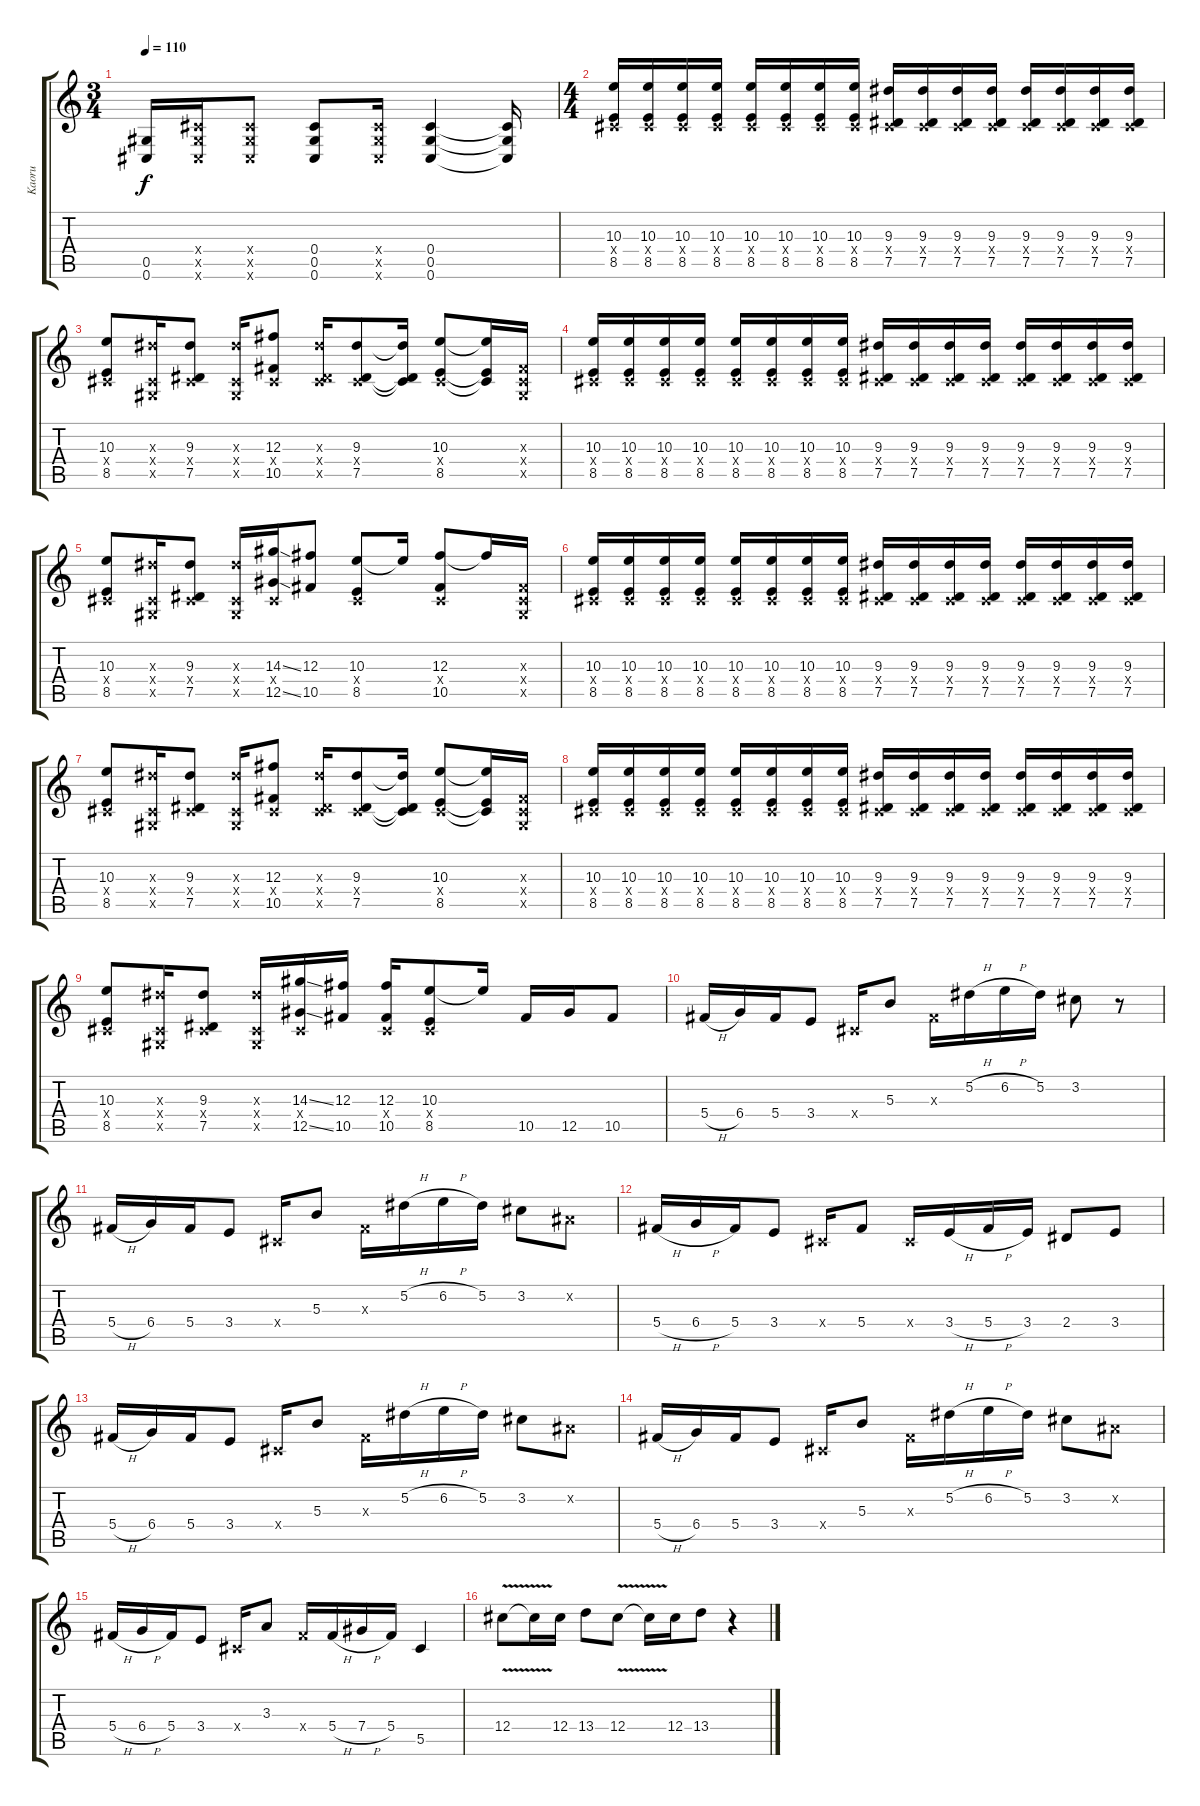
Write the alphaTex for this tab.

\track ("Kaoru" "Kaoru") {instrument overdrivenguitar}
\staff {score tabs}
\tuning (Eb4 Bb3 Gb3 Db3 Ab2 Db2) {hide}
\ts (3 4)
\tempo 110
\clef g2
\ks c
(0.5{t} 0.6{t}).16{dy f} (0.4{x} 0.5{x} 0.6{x}).16 (0.4{x} 0.5{x} 0.6{x}).8 (0.4 0.5 0.6).8 (0.4{x} 0.5{x} 0.6{x}).16 (0.4 0.5 0.6).4 (0.4{t} 0.5{t} 0.6{t}).16 |
\ts (4 4)
(10.3 0.4{x} 8.5).16{volume 10 instrument overdrivenguitar} (10.3 0.4{x} 8.5).16 (10.3 0.4{x} 8.5).16 (10.3 0.4{x} 8.5).16 (10.3 0.4{x} 8.5).16 (10.3 0.4{x} 8.5).16 (10.3 0.4{x} 8.5).16 (10.3 0.4{x} 8.5).16 (9.3 0.4{x} 7.5).16 (9.3 0.4{x} 7.5).16 (9.3 0.4{x} 7.5).16 (9.3 0.4{x} 7.5).16 (9.3 0.4{x} 7.5).16 (9.3 0.4{x} 7.5).16 (9.3 0.4{x} 7.5).16 (9.3 0.4{x} 7.5).16 |
(10.3 0.4{x} 8.5).8 (9.3{x} 0.4{x} 0.5{x}).16 (9.3 0.4{x} 7.5).8 (9.3{x} 0.4{x} 0.5{x}).16 (12.3 0.4{x} 10.5).8 (9.3{x} 0.4{x} 7.5{x}).16 (9.3 0.4{x} 7.5).8 (9.3{t} 0.4{t} 7.5{t}).16 (10.3 0.4{x} 8.5).8 (10.3{t} 0.4{t} 8.5{t}).16 (0.3{x} 0.4{x} 0.5{x}).16 |
(10.3 0.4{x} 8.5).16 (10.3 0.4{x} 8.5).16 (10.3 0.4{x} 8.5).16 (10.3 0.4{x} 8.5).16 (10.3 0.4{x} 8.5).16 (10.3 0.4{x} 8.5).16 (10.3 0.4{x} 8.5).16 (10.3 0.4{x} 8.5).16 (9.3 0.4{x} 7.5).16 (9.3 0.4{x} 7.5).16 (9.3 0.4{x} 7.5).16 (9.3 0.4{x} 7.5).16 (9.3 0.4{x} 7.5).16 (9.3 0.4{x} 7.5).16 (9.3 0.4{x} 7.5).16 (9.3 0.4{x} 7.5).16 |
(10.3 0.4{x} 8.5).8 (9.3{x} 0.4{x} 0.5{x}).16 (9.3 0.4{x} 7.5).8 (9.3{x} 0.4{x} 0.5{x}).16 (14.3{ss} 0.4{x} 12.5{ss}).16 (12.3 10.5).8 (10.3 0.4{x} 8.5).8 10.3{t}.16 (12.3 0.4{x} 10.5).8 12.3{t}.16 (0.3{x} 0.4{x} 0.5{x}).16 |
(10.3 0.4{x} 8.5).16 (10.3 0.4{x} 8.5).16 (10.3 0.4{x} 8.5).16 (10.3 0.4{x} 8.5).16 (10.3 0.4{x} 8.5).16 (10.3 0.4{x} 8.5).16 (10.3 0.4{x} 8.5).16 (10.3 0.4{x} 8.5).16 (9.3 0.4{x} 7.5).16 (9.3 0.4{x} 7.5).16 (9.3 0.4{x} 7.5).16 (9.3 0.4{x} 7.5).16 (9.3 0.4{x} 7.5).16 (9.3 0.4{x} 7.5).16 (9.3 0.4{x} 7.5).16 (9.3 0.4{x} 7.5).16 |
(10.3 0.4{x} 8.5).8 (9.3{x} 0.4{x} 0.5{x}).16 (9.3 0.4{x} 7.5).8 (9.3{x} 0.4{x} 0.5{x}).16 (12.3 0.4{x} 10.5).8 (9.3{x} 0.4{x} 7.5{x}).16 (9.3 0.4{x} 7.5).8 (9.3{t} 0.4{t} 7.5{t}).16 (10.3 0.4{x} 8.5).8 (10.3{t} 0.4{t} 8.5{t}).16 (0.3{x} 0.4{x} 0.5{x}).16 |
(10.3 0.4{x} 8.5).16 (10.3 0.4{x} 8.5).16 (10.3 0.4{x} 8.5).16 (10.3 0.4{x} 8.5).16 (10.3 0.4{x} 8.5).16 (10.3 0.4{x} 8.5).16 (10.3 0.4{x} 8.5).16 (10.3 0.4{x} 8.5).16 (9.3 0.4{x} 7.5).16 (9.3 0.4{x} 7.5).16 (9.3 0.4{x} 7.5).16 (9.3 0.4{x} 7.5).16 (9.3 0.4{x} 7.5).16 (9.3 0.4{x} 7.5).16 (9.3 0.4{x} 7.5).16 (9.3 0.4{x} 7.5).16 |
(10.3 0.4{x} 8.5).8 (9.3{x} 0.4{x} 0.5{x}).16 (9.3 0.4{x} 7.5).8 (9.3{x} 0.4{x} 0.5{x}).16 (14.3{ss} 0.4{x} 12.5{ss}).16 (12.3 10.5).16 (12.3 0.4{x} 10.5).16 (10.3 0.4{x} 8.5).8 10.3{t}.16 10.5.16 12.5.16 10.5.8 |
5.4{h}.16{volume 13 balance 0 instrument overdrivenguitar} 6.4.16 5.4.16 3.4.8 0.4{x}.16 5.3.8 0.3{x}.16 5.2{h}.16 6.2{h}.16 5.2.16 3.2.8 r.8 |
5.4{h}.16 6.4.16 5.4.16 3.4.8 0.4{x}.16 5.3.8 0.3{x}.16 5.2{h}.16 6.2{h}.16 5.2.16 3.2.8 0.2{x}.8 |
5.4{h}.16 6.4{h}.16 5.4.16 3.4.8 0.4{x}.16 5.4.8 0.4{x}.16 3.4{h}.16 5.4{h}.16 3.4.16 2.4.8 3.4.8 |
5.4{h}.16 6.4.16 5.4.16 3.4.8 0.4{x}.16 5.3.8 0.3{x}.16 5.2{h}.16 6.2{h}.16 5.2.16 3.2.8 0.2{x}.8 |
5.4{h}.16 6.4.16 5.4.16 3.4.8 0.4{x}.16 5.3.8 0.3{x}.16 5.2{h}.16 6.2{h}.16 5.2.16 3.2.8 0.2{x}.8 |
5.4{h}.16 6.4{h}.16 5.4.16 3.4.8 0.4{x}.16 3.3.8 5.4{x}.16 5.4{h}.16 7.4{h}.16 5.4.16 5.5.4 |
12.4{v}.8 12.4{t}.16 12.4.16 13.4.8 12.4{v}.8 12.4{t}.16 12.4.16 13.4.8 r.4
